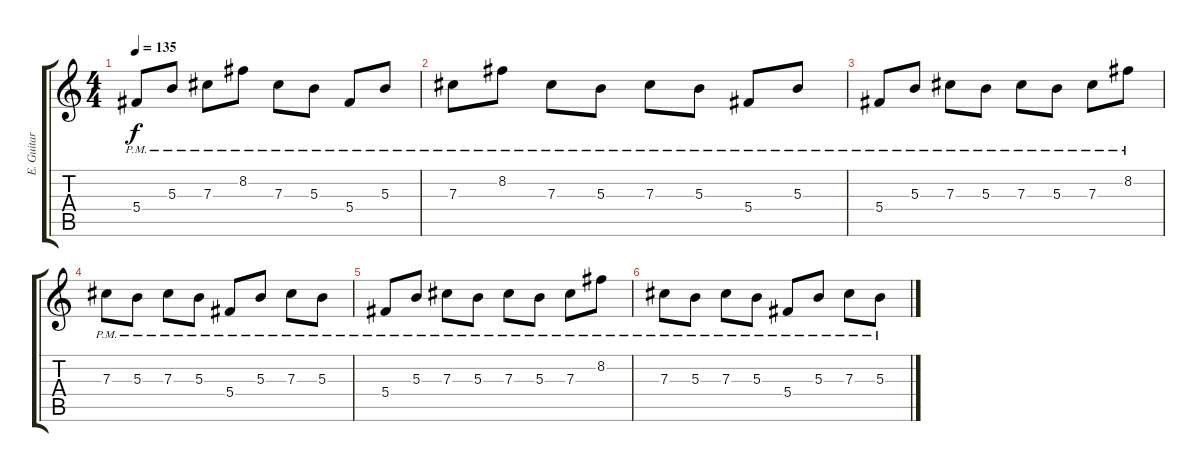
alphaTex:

\track ("E. Guitar II" "E. Guitar ") {instrument overdrivenguitar}
\staff {score tabs}
\tuning (Eb4 Bb3 Gb3 Db3 Ab2 Eb2) {hide}
\ts (4 4)
\tempo 135
\clef g2
\ks c
5.4{pm}.8{dy f} 5.3{pm}.8 7.3{pm}.8 8.2{pm}.8 7.3{pm}.8 5.3{pm}.8 5.4{pm}.8 5.3{pm}.8 |
7.3{pm}.8 8.2{pm}.8 7.3{pm}.8 5.3{pm}.8 7.3{pm}.8 5.3{pm}.8 5.4{pm}.8 5.3{pm}.8 |
5.4{pm}.8 5.3{pm}.8 7.3{pm}.8 5.3{pm}.8 7.3{pm}.8 5.3{pm}.8 7.3{pm}.8 8.2{pm}.8 |
7.3{pm}.8 5.3{pm}.8 7.3{pm}.8 5.3{pm}.8 5.4{pm}.8 5.3{pm}.8 7.3{pm}.8 5.3{pm}.8 |
5.4{pm}.8 5.3{pm}.8 7.3{pm}.8 5.3{pm}.8 7.3{pm}.8 5.3{pm}.8 7.3{pm}.8 8.2{pm}.8 |
7.3{pm}.8 5.3{pm}.8 7.3{pm}.8 5.3{pm}.8 5.4{pm}.8 5.3{pm}.8 7.3{pm}.8 5.3{pm}.8
